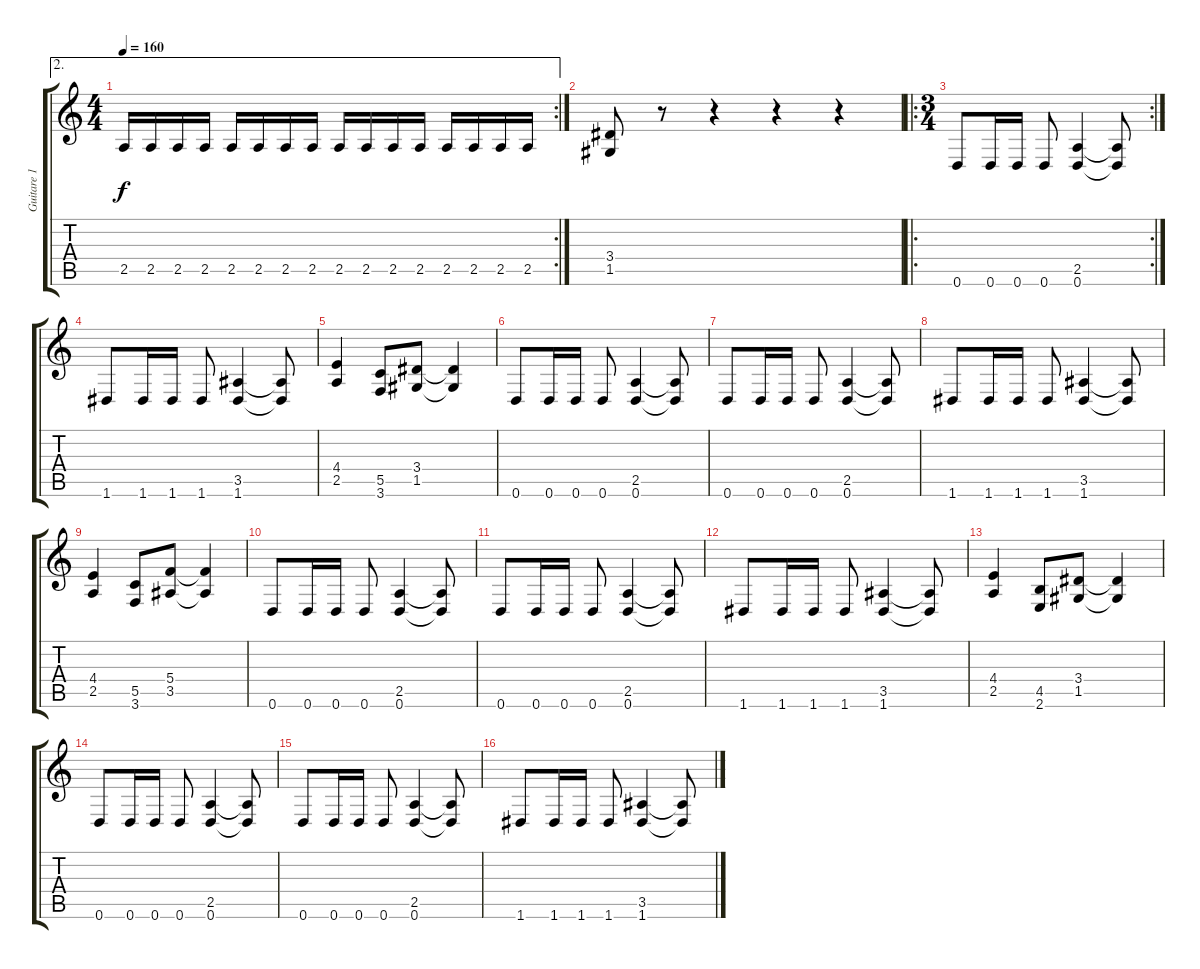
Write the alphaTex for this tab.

\track ("Guitare 1" "Guitare 1") {instrument distortionguitar}
\staff {score tabs}
\tuning (D4 A3 F3 C3 G2 D2) {hide}
\ae 2
\rc 2
\ts (4 4)
\tempo 160
\clef g2
\ks c
2.5.16{dy f} 2.5.16 2.5.16 2.5.16 2.5.16 2.5.16 2.5.16 2.5.16 2.5.16 2.5.16 2.5.16 2.5.16 2.5.16 2.5.16 2.5.16 2.5.16 |
(3.4 1.5).8 r.8 r.4 r.4 r.4 |
\ro
\rc 2
\ts (3 4)
0.6.8 0.6.16 0.6.16 0.6.8 (2.5 0.6).4 (2.5{t} 0.6{t}).8 |
1.6.8 1.6.16 1.6.16 1.6.8 (3.5 1.6).4 (3.5{t} 1.6{t}).8 |
(4.4 2.5).4 (5.5 3.6).8 (3.4 1.5).8 (3.4{t} 1.5{t}).4 |
0.6.8 0.6.16 0.6.16 0.6.8 (2.5 0.6).4 (2.5{t} 0.6{t}).8 |
0.6.8 0.6.16 0.6.16 0.6.8 (2.5 0.6).4 (2.5{t} 0.6{t}).8 |
1.6.8 1.6.16 1.6.16 1.6.8 (3.5 1.6).4 (3.5{t} 1.6{t}).8 |
(4.4 2.5).4 (5.5 3.6).8 (5.4 3.5).8 (5.4{t} 3.5{t}).4 |
0.6.8 0.6.16 0.6.16 0.6.8 (2.5 0.6).4 (2.5{t} 0.6{t}).8 |
0.6.8 0.6.16 0.6.16 0.6.8 (2.5 0.6).4 (2.5{t} 0.6{t}).8 |
1.6.8 1.6.16 1.6.16 1.6.8 (3.5 1.6).4 (3.5{t} 1.6{t}).8 |
(4.4 2.5).4 (4.5 2.6).8 (3.4 1.5).8 (3.4{t} 1.5{t}).4 |
0.6.8 0.6.16 0.6.16 0.6.8 (2.5 0.6).4 (2.5{t} 0.6{t}).8 |
0.6.8 0.6.16 0.6.16 0.6.8 (2.5 0.6).4 (2.5{t} 0.6{t}).8 |
1.6.8 1.6.16 1.6.16 1.6.8 (3.5 1.6).4 (3.5{t} 1.6{t}).8
